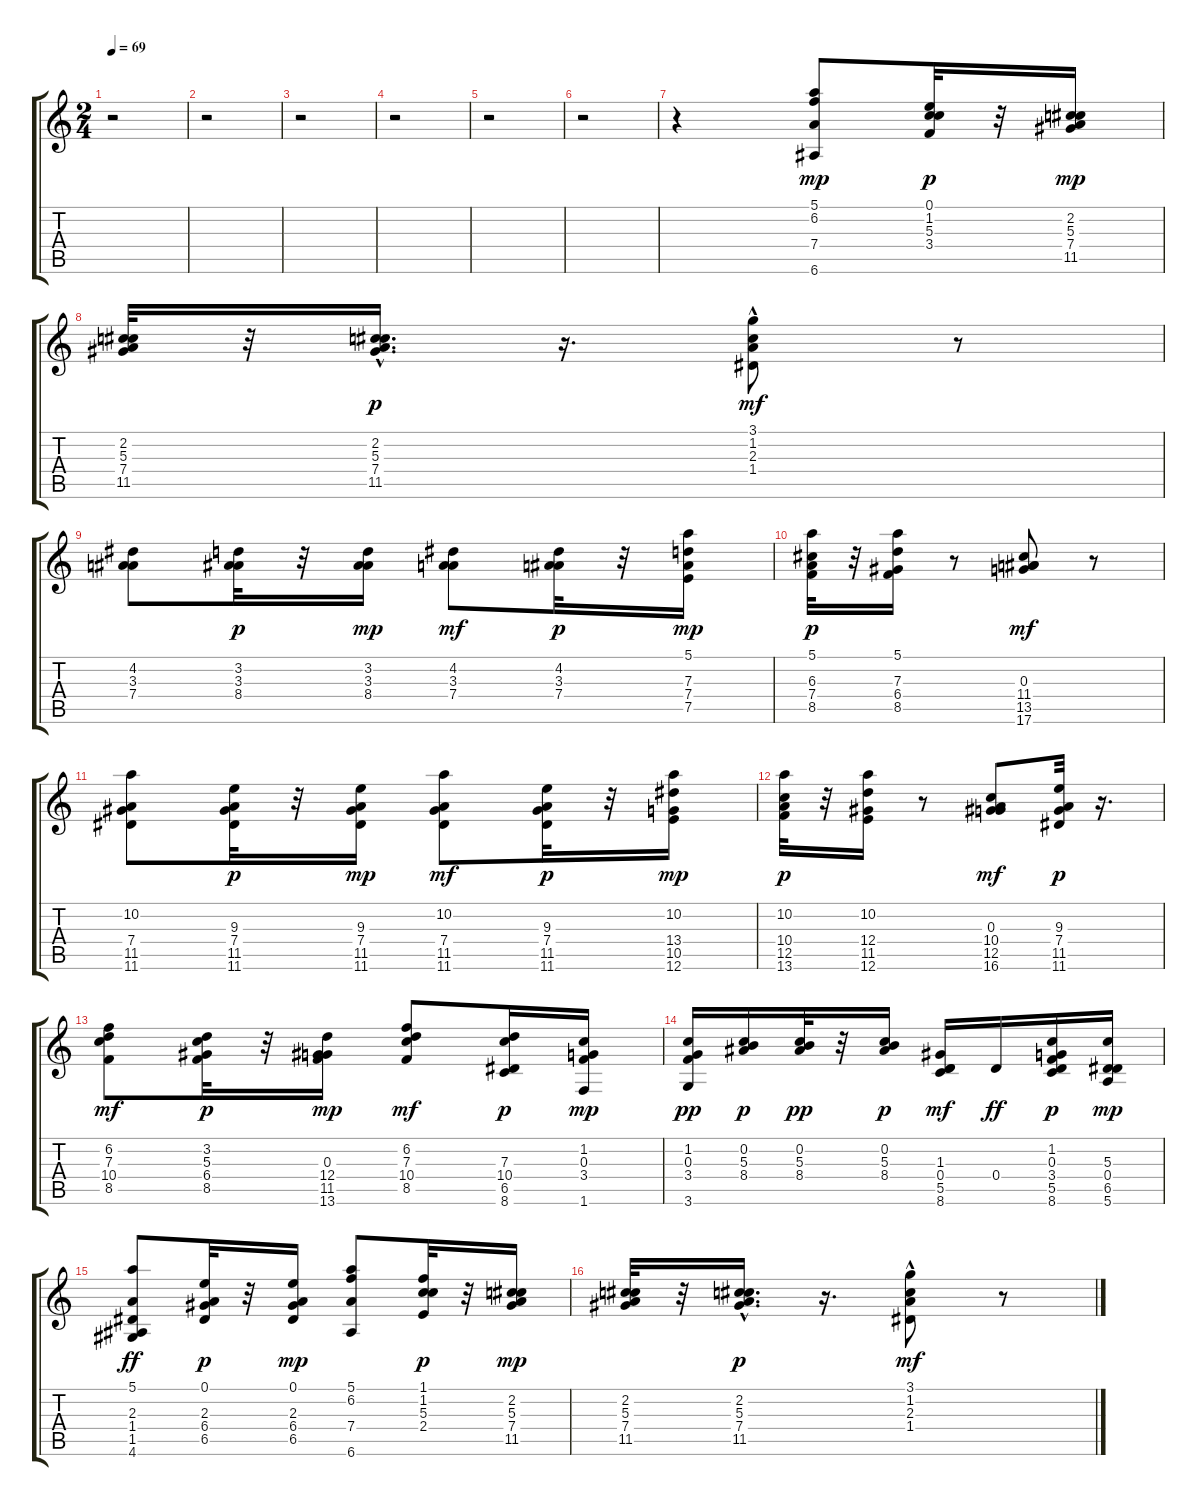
\track "" {instrument electricguitarjazz}
\staff {score tabs}
\tuning (E4 B3 G3 D3 A2 E2) {hide}
\ts (2 4)
\tempo 69
\clef g2
\ks c
r.2{dy f} |
r.2 |
r.2 |
r.2 |
r.2 |
r.2 |
r.4 (5.1 6.2 7.4 6.6).8{dy mp} (0.1 1.2 5.3 3.4).32{dy p} r.32 (2.2 5.3 7.4 11.5).16{dy mp} |
(2.2 5.3 7.4 11.5).32 r.32 (2.2{hac} 5.3{hac} 7.4{hac} 11.5{hac}).16{d dy p} r.16{d} (3.1 1.2{hac} 2.3 1.4).8{dy mf} r.8 |
(4.2 3.3 7.4).8 (3.2 3.3 8.4).32{dy p} r.32 (3.2 3.3 8.4).16{dy mp} (4.2 3.3 7.4).8{dy mf} (4.2 3.3 7.4).32{dy p} r.32 (5.1 7.3 7.4 7.5).16{dy mp} |
(5.1 6.3 7.4 8.5).32{dy p} r.32 (5.1 7.3 6.4 8.5).16 r.8 (0.3 11.4 13.5 17.6).8{dy mf} r.8 |
(10.2 7.4 11.5 11.6).8 (9.3 7.4 11.5 11.6).32{dy p} r.32 (9.3 7.4 11.5 11.6).16{dy mp} (10.2 7.4 11.5 11.6).8{dy mf} (9.3 7.4 11.5 11.6).32{dy p} r.32 (10.2 13.4 10.5 12.6).16{dy mp} |
(10.2 10.4 12.5 13.6).32{dy p} r.32 (10.2 12.4 11.5 12.6).16 r.8 (0.3 10.4 12.5 16.6).8{dy mf} (9.3 7.4 11.5 11.6).32{dy p} r.16{d} |
(6.2 7.3 10.4 8.5).8{dy mf} (3.2 5.3 6.4 8.5).32{dy p} r.32 (0.3 12.4 11.5 13.6).16{dy mp} (6.2 7.3 10.4 8.5).8{dy mf} (7.3 10.4 6.5 8.6).16{dy p} (1.2 0.3 3.4 1.6).16{dy mp} |
(1.2 0.3 3.4 3.6).16{dy pp} (0.2 5.3 8.4).16{dy p} (0.2 5.3 8.4).32{dy pp} r.32 (0.2 5.3 8.4).16{dy p} (1.3 0.4 5.5 8.6).16{dy mf} 0.4.16{dy ff} (1.2 0.3 3.4 5.5 8.6).16{dy p} (5.3 0.4 6.5 5.6).16{dy mp} |
(5.1 2.3 1.4 1.5 4.6).8{dy ff} (0.1 2.3 6.4 6.5).32{dy p} r.32 (0.1 2.3 6.4 6.5).16{dy mp} (5.1 6.2 7.4 6.6).8 (1.1 1.2 5.3 2.4).32{dy p} r.32 (2.2 5.3 7.4 11.5).16{dy mp} |
(2.2 5.3 7.4 11.5).32 r.32 (2.2{hac} 5.3{hac} 7.4{hac} 11.5{hac}).16{d dy p} r.16{d} (3.1 1.2{hac} 2.3 1.4).8{dy mf} r.8
